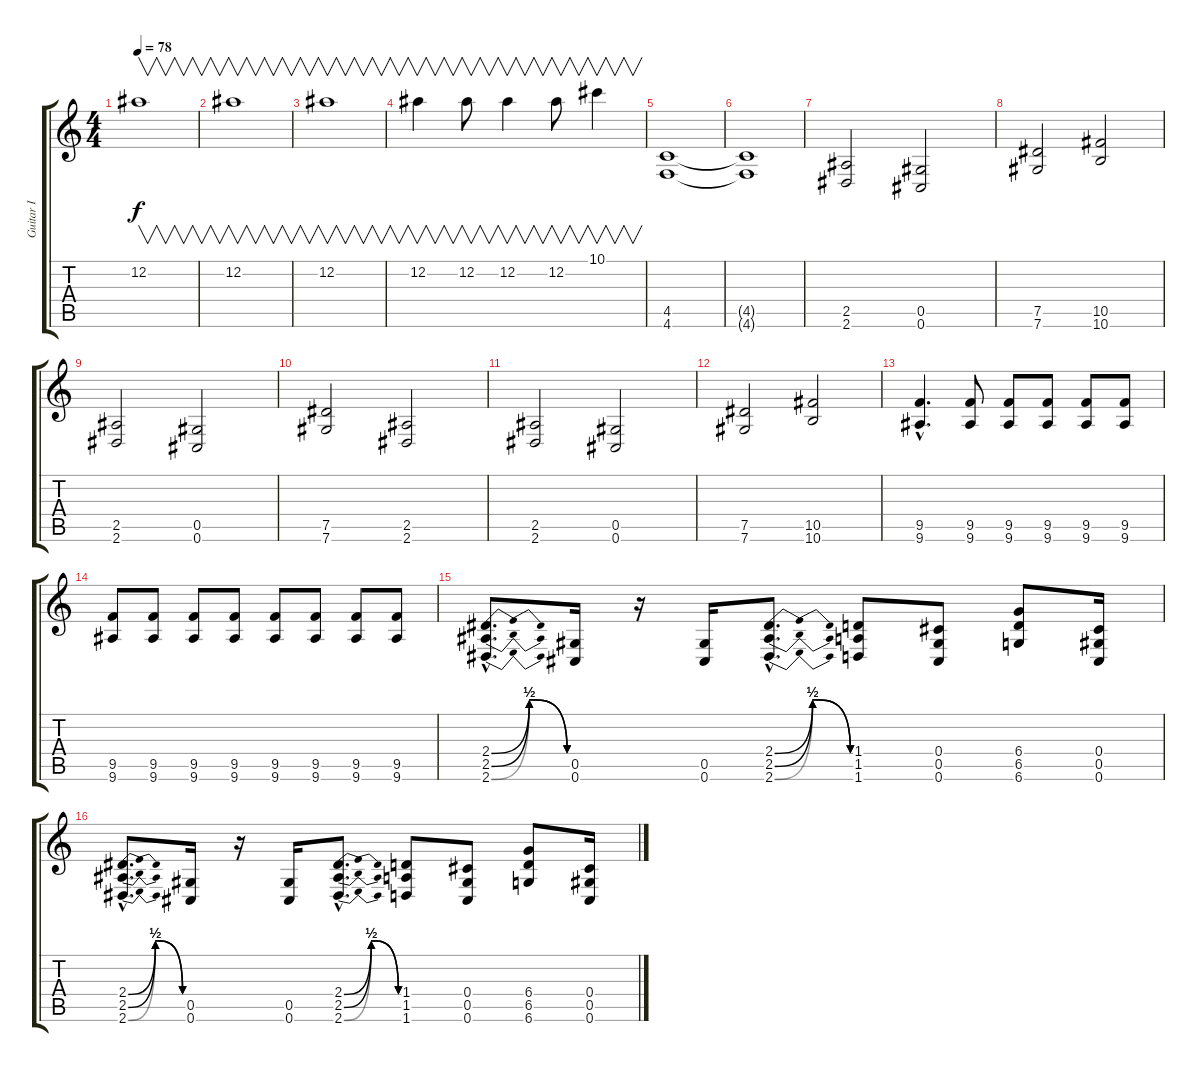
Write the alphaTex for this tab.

\track ("Guitar I" "Guitar I") {instrument distortionguitar}
\staff {score tabs}
\tuning (Eb4 Bb3 Gb3 Db3 Ab2 Db2) {hide}
\ts (4 4)
\tempo 78
\clef g2
\ks c
12.2.1{v dy f} |
12.2.1{v} |
12.2.1{v} |
12.2.4{v} 12.2.8{v} 12.2.4{v} 12.2.8{v} 10.1.4{v} |
(4.5 4.6).1 |
(4.5{t} 4.6{t}).1 |
(2.5 2.6).2 (0.5 0.6).2 |
(7.5 7.6).2 (10.5 10.6).2 |
(2.5 2.6).2 (0.5 0.6).2 |
(7.5 7.6).2 (2.5 2.6).2 |
(2.5 2.6).2 (0.5 0.6).2 |
(7.5 7.6).2 (10.5 10.6).2 |
(9.5{hac} 9.6{hac}).4{d} (9.5 9.6).8 (9.5 9.6).8 (9.5 9.6).8 (9.5 9.6).8 (9.5 9.6).8 |
(9.5 9.6).8 (9.5 9.6).8 (9.5 9.6).8 (9.5 9.6).8 (9.5 9.6).8 (9.5 9.6).8 (9.5 9.6).8 (9.5 9.6).8 |
(2.4{be (bendrelease 0 0 30 2 30 2 60 0) hac} 2.5{be (bendrelease 0 0 30 2 30 2 60 0) hac} 2.6{be (bendrelease 0 0 30 2 30 2 60 0) hac}).8{d} (0.5 0.6).16 r.16 (0.5 0.6).16 (2.4{be (bendrelease 0 0 30 2 30 2 60 0) hac} 2.5{be (bendrelease 0 0 30 2 30 2 60 0) hac} 2.6{be (bendrelease 0 0 30 2 30 2 60 0) hac}).8{d} (1.4 1.5 1.6).8 (0.4 0.5 0.6).8 (6.4 6.5 6.6).8 (0.4 0.5 0.6).16 |
(2.4{be (bendrelease 0 0 30 2 30 2 60 0) hac} 2.5{be (bendrelease 0 0 30 2 30 2 60 0) hac} 2.6{be (bendrelease 0 0 30 2 30 2 60 0) hac}).8{d} (0.5 0.6).16 r.16 (0.5 0.6).16 (2.4{be (bendrelease 0 0 30 2 30 2 60 0) hac} 2.5{be (bendrelease 0 0 30 2 30 2 60 0) hac} 2.6{be (bendrelease 0 0 30 2 30 2 60 0) hac}).8{d} (1.4 1.5 1.6).8 (0.4 0.5 0.6).8 (6.4 6.5 6.6).8 (0.4 0.5 0.6).16
